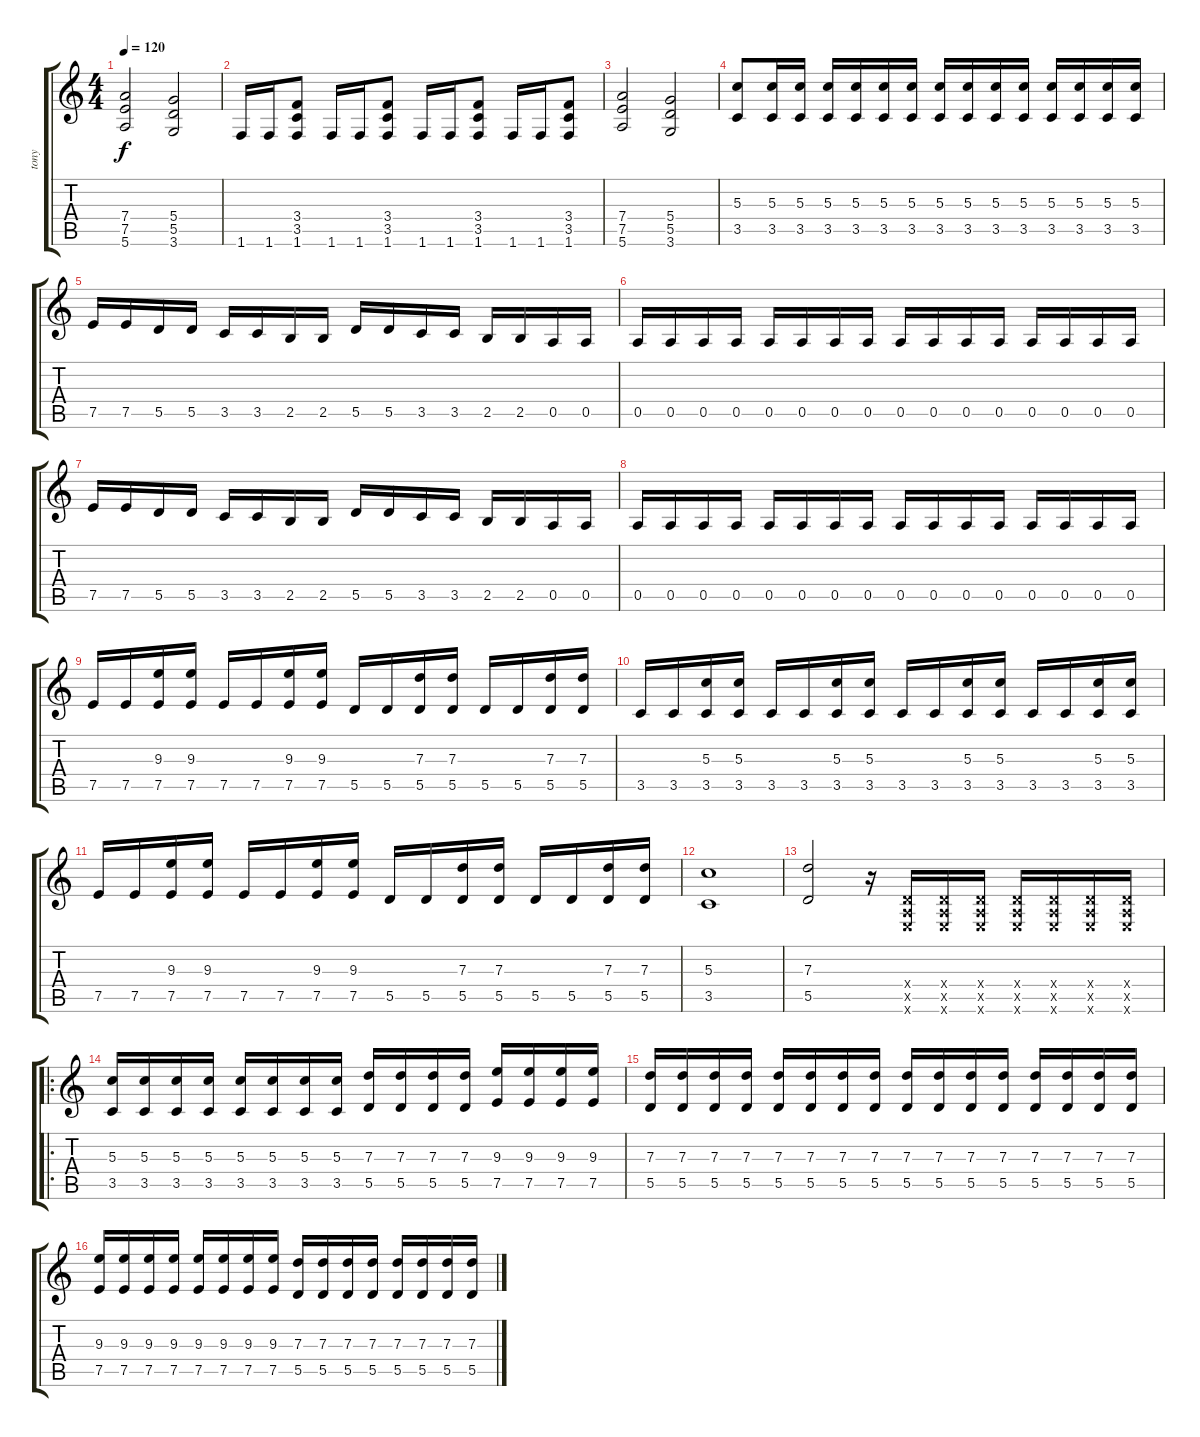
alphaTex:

\track ("tony" "tony") {instrument distortionguitar}
\staff {score tabs}
\tuning (E4 B3 G3 D3 A2 E2) {hide}
\ts (4 4)
\tempo 120
\clef g2
\ks c
(7.4 7.5 5.6).2{dy f} (5.4 5.5 3.6).2 |
1.6.16{instrument electricguitarmuted} 1.6.16 (3.4 3.5 1.6).8{instrument distortionguitar} 1.6.16{instrument electricguitarmuted} 1.6.16 (3.4 3.5 1.6).8{instrument distortionguitar} 1.6.16{instrument electricguitarmuted} 1.6.16 (3.4 3.5 1.6).8{instrument distortionguitar} 1.6.16{instrument electricguitarmuted} 1.6.16 (3.4 3.5 1.6).8{instrument distortionguitar} |
(7.4 7.5 5.6).2 (5.4 5.5 3.6).2 |
(5.3 3.5).8 (5.3 3.5).16 (5.3 3.5).16 (5.3 3.5).16 (5.3 3.5).16 (5.3 3.5).16 (5.3 3.5).16 (5.3 3.5).16 (5.3 3.5).16 (5.3 3.5).16 (5.3 3.5).16 (5.3 3.5).16 (5.3 3.5).16 (5.3 3.5).16 (5.3 3.5).16 |
7.5.16{instrument electricguitarmuted} 7.5.16 5.5.16 5.5.16 3.5.16 3.5.16 2.5.16 2.5.16 5.5.16 5.5.16 3.5.16 3.5.16 2.5.16 2.5.16 0.5.16 0.5.16 |
0.5.16 0.5.16 0.5.16 0.5.16 0.5.16 0.5.16 0.5.16 0.5.16 0.5.16 0.5.16 0.5.16 0.5.16 0.5.16 0.5.16 0.5.16 0.5.16 |
7.5.16{instrument electricguitarmuted} 7.5.16 5.5.16 5.5.16 3.5.16 3.5.16 2.5.16 2.5.16 5.5.16 5.5.16 3.5.16 3.5.16 2.5.16 2.5.16 0.5.16 0.5.16 |
0.5.16 0.5.16 0.5.16 0.5.16 0.5.16 0.5.16 0.5.16 0.5.16 0.5.16 0.5.16 0.5.16 0.5.16 0.5.16 0.5.16 0.5.16 0.5.16 |
7.5.16 7.5.16 (9.3 7.5).16{instrument distortionguitar} (9.3 7.5).16 7.5.16{instrument electricguitarmuted} 7.5.16 (9.3 7.5).16{instrument distortionguitar} (9.3 7.5).16 5.5.16{instrument electricguitarmuted} 5.5.16 (7.3 5.5).16{instrument distortionguitar} (7.3 5.5).16 5.5.16{instrument electricguitarmuted} 5.5.16 (7.3 5.5).16{instrument distortionguitar} (7.3 5.5).16 |
3.5.16{instrument electricguitarmuted} 3.5.16 (5.3 3.5).16{instrument distortionguitar} (5.3 3.5).16 3.5.16{instrument electricguitarmuted} 3.5.16 (5.3 3.5).16{instrument distortionguitar} (5.3 3.5).16 3.5.16{instrument electricguitarmuted} 3.5.16 (5.3 3.5).16{instrument distortionguitar} (5.3 3.5).16 3.5.16{instrument electricguitarmuted} 3.5.16 (5.3 3.5).16{instrument distortionguitar} (5.3 3.5).16 |
7.5.16{instrument electricguitarmuted} 7.5.16 (9.3 7.5).16{instrument distortionguitar} (9.3 7.5).16 7.5.16{instrument electricguitarmuted} 7.5.16 (9.3 7.5).16{instrument distortionguitar} (9.3 7.5).16 5.5.16{instrument electricguitarmuted} 5.5.16 (7.3 5.5).16{instrument distortionguitar} (7.3 5.5).16 5.5.16{instrument electricguitarmuted} 5.5.16 (7.3 5.5).16{instrument distortionguitar} (7.3 5.5).16 |
(5.3 3.5).1 |
(7.3 5.5).2 r.16 (0.4{x} 0.5{x} 0.6{x}).16 (0.4{x} 0.5{x} 0.6{x}).16 (0.4{x} 0.5{x} 0.6{x}).16 (0.4{x} 0.5{x} 0.6{x}).16 (0.4{x} 0.5{x} 0.6{x}).16 (0.4{x} 0.5{x} 0.6{x}).16 (0.4{x} 0.5{x} 0.6{x}).16 |
\ro
(5.3 3.5).16 (5.3 3.5).16 (5.3 3.5).16 (5.3 3.5).16 (5.3 3.5).16 (5.3 3.5).16 (5.3 3.5).16 (5.3 3.5).16 (7.3 5.5).16 (7.3 5.5).16 (7.3 5.5).16 (7.3 5.5).16 (9.3 7.5).16 (9.3 7.5).16 (9.3 7.5).16 (9.3 7.5).16 |
(7.3 5.5).16 (7.3 5.5).16 (7.3 5.5).16 (7.3 5.5).16 (7.3 5.5).16 (7.3 5.5).16 (7.3 5.5).16 (7.3 5.5).16 (7.3 5.5).16 (7.3 5.5).16 (7.3 5.5).16 (7.3 5.5).16 (7.3 5.5).16 (7.3 5.5).16 (7.3 5.5).16 (7.3 5.5).16 |
(9.3 7.5).16 (9.3 7.5).16 (9.3 7.5).16 (9.3 7.5).16 (9.3 7.5).16 (9.3 7.5).16 (9.3 7.5).16 (9.3 7.5).16 (7.3 5.5).16 (7.3 5.5).16 (7.3 5.5).16 (7.3 5.5).16 (7.3 5.5).16 (7.3 5.5).16 (7.3 5.5).16 (7.3 5.5).16
